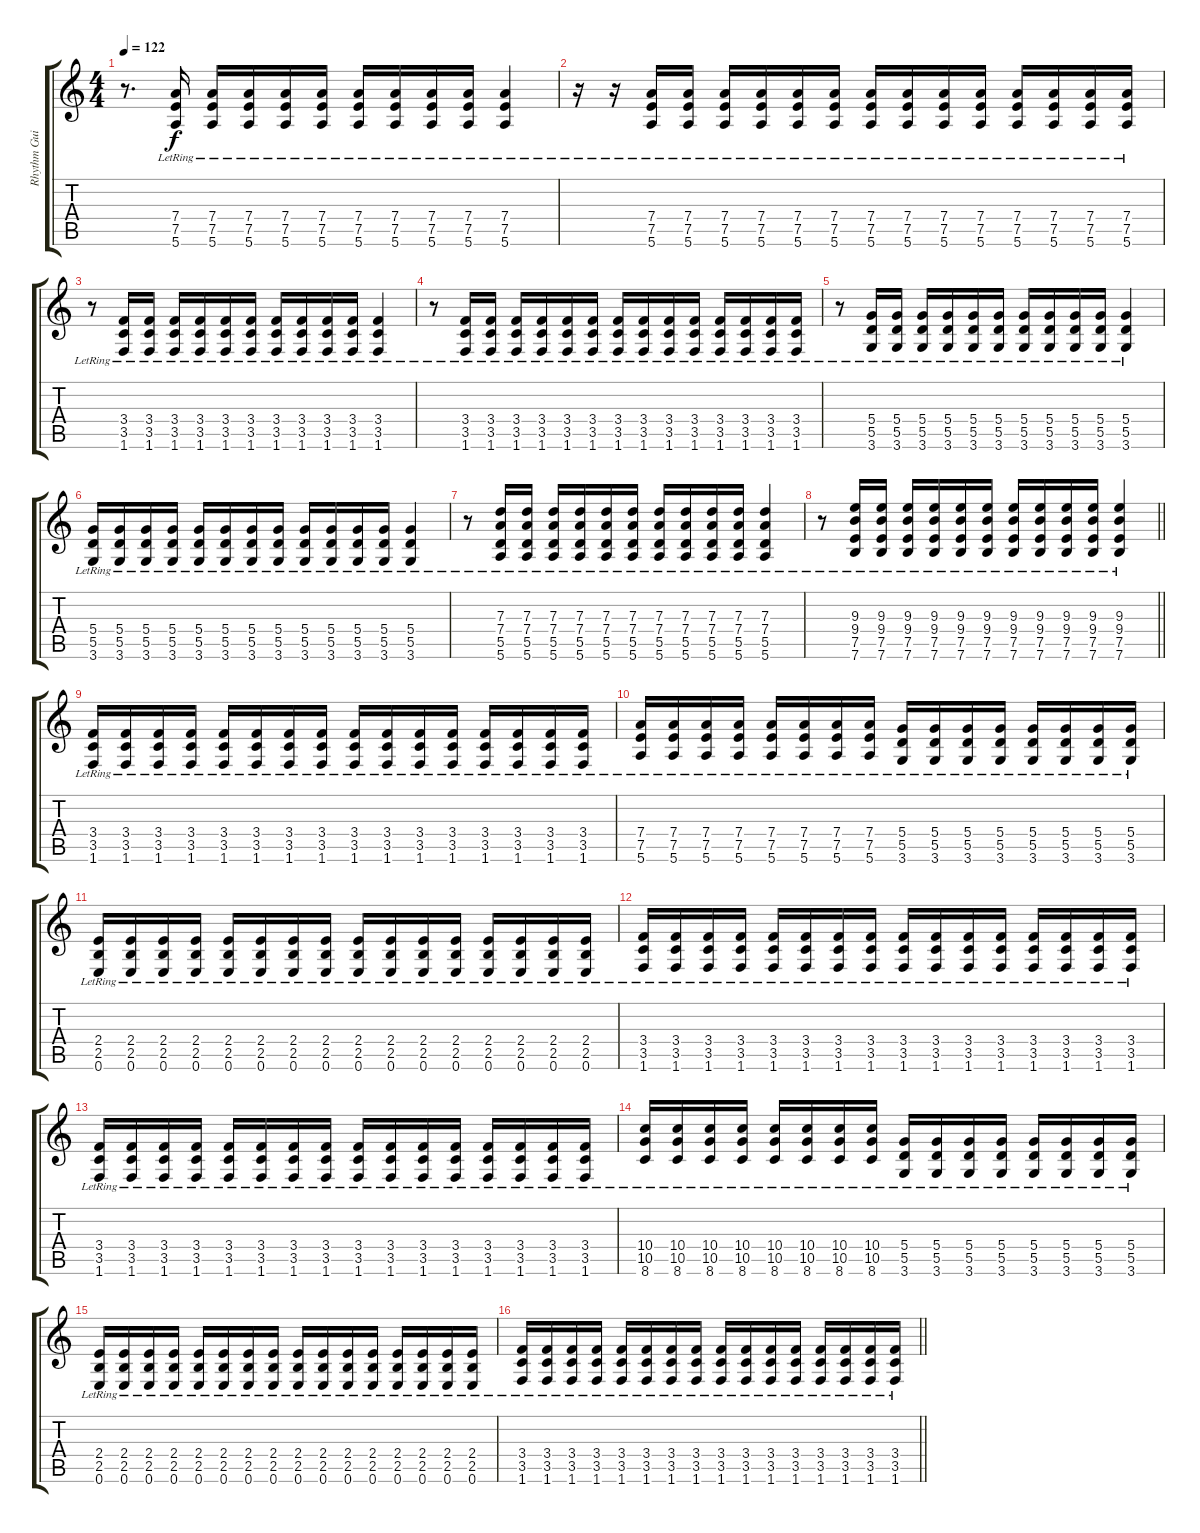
\track ("Rhythm Guitar" "Rhythm Gui") {instrument overdrivenguitar}
\staff {score tabs}
\tuning (E4 B3 G3 D3 A2 E2) {hide}
\ts (4 4)
\tempo 122
\clef g2
\ks c
r.8{d dy f} (7.4{lr} 7.5{lr} 5.6{lr}).16 (7.4{lr} 7.5{lr} 5.6{lr}).16 (7.4{lr} 7.5{lr} 5.6{lr}).16 (7.4{lr} 7.5{lr} 5.6{lr}).16 (7.4{lr} 7.5{lr} 5.6{lr}).16 (7.4{lr} 7.5{lr} 5.6{lr}).16 (7.4{lr} 7.5{lr} 5.6{lr}).16 (7.4{lr} 7.5{lr} 5.6{lr}).16 (7.4{lr} 7.5{lr} 5.6{lr}).16 (7.4{lr} 7.5{lr} 5.6{lr}).4 |
r.16 r.16 (7.4{lr} 7.5{lr} 5.6{lr}).16 (7.4{lr} 7.5{lr} 5.6{lr}).16 (7.4{lr} 7.5{lr} 5.6{lr}).16 (7.4{lr} 7.5{lr} 5.6{lr}).16 (7.4{lr} 7.5{lr} 5.6{lr}).16 (7.4{lr} 7.5{lr} 5.6{lr}).16 (7.4{lr} 7.5{lr} 5.6{lr}).16 (7.4{lr} 7.5{lr} 5.6{lr}).16 (7.4{lr} 7.5{lr} 5.6{lr}).16 (7.4{lr} 7.5{lr} 5.6{lr}).16 (7.4{lr} 7.5{lr} 5.6{lr}).16 (7.4{lr} 7.5{lr} 5.6{lr}).16 (7.4{lr} 7.5{lr} 5.6{lr}).16 (7.4{lr} 7.5{lr} 5.6{lr}).16 |
r.8 (3.4{lr} 3.5{lr} 1.6{lr}).16 (3.4{lr} 3.5{lr} 1.6{lr}).16 (3.4{lr} 3.5{lr} 1.6{lr}).16 (3.4{lr} 3.5{lr} 1.6{lr}).16 (3.4{lr} 3.5{lr} 1.6{lr}).16 (3.4{lr} 3.5{lr} 1.6{lr}).16 (3.4{lr} 3.5{lr} 1.6{lr}).16 (3.4{lr} 3.5{lr} 1.6{lr}).16 (3.4{lr} 3.5{lr} 1.6{lr}).16 (3.4{lr} 3.5{lr} 1.6{lr}).16 (3.4{lr} 3.5{lr} 1.6{lr}).4 |
r.8 (3.4{lr} 3.5{lr} 1.6{lr}).16 (3.4{lr} 3.5{lr} 1.6{lr}).16 (3.4{lr} 3.5{lr} 1.6{lr}).16 (3.4{lr} 3.5{lr} 1.6{lr}).16 (3.4{lr} 3.5{lr} 1.6{lr}).16 (3.4{lr} 3.5{lr} 1.6{lr}).16 (3.4{lr} 3.5{lr} 1.6{lr}).16 (3.4{lr} 3.5{lr} 1.6{lr}).16 (3.4{lr} 3.5{lr} 1.6{lr}).16 (3.4{lr} 3.5{lr} 1.6{lr}).16 (3.4{lr} 3.5{lr} 1.6{lr}).16 (3.4{lr} 3.5{lr} 1.6{lr}).16 (3.4{lr} 3.5{lr} 1.6{lr}).16 (3.4{lr} 3.5{lr} 1.6{lr}).16 |
r.8 (5.4{lr} 5.5{lr} 3.6{lr}).16 (5.4{lr} 5.5{lr} 3.6{lr}).16 (5.4{lr} 5.5{lr} 3.6{lr}).16 (5.4{lr} 5.5{lr} 3.6{lr}).16 (5.4{lr} 5.5{lr} 3.6{lr}).16 (5.4{lr} 5.5{lr} 3.6{lr}).16 (5.4{lr} 5.5{lr} 3.6{lr}).16 (5.4{lr} 5.5{lr} 3.6{lr}).16 (5.4{lr} 5.5{lr} 3.6{lr}).16 (5.4{lr} 5.5{lr} 3.6{lr}).16 (5.4{lr} 5.5{lr} 3.6{lr}).4 |
(5.4{lr} 5.5{lr} 3.6{lr}).16 (5.4{lr} 5.5{lr} 3.6{lr}).16 (5.4{lr} 5.5{lr} 3.6{lr}).16 (5.4{lr} 5.5{lr} 3.6{lr}).16 (5.4{lr} 5.5{lr} 3.6{lr}).16 (5.4{lr} 5.5{lr} 3.6{lr}).16 (5.4{lr} 5.5{lr} 3.6{lr}).16 (5.4{lr} 5.5{lr} 3.6{lr}).16 (5.4{lr} 5.5{lr} 3.6{lr}).16 (5.4{lr} 5.5{lr} 3.6{lr}).16 (5.4{lr} 5.5{lr} 3.6{lr}).16 (5.4{lr} 5.5{lr} 3.6{lr}).16 (5.4{lr} 5.5{lr} 3.6{lr}).4 |
r.8 (7.3{lr} 7.4{lr} 5.5{lr} 5.6{lr}).16 (7.3{lr} 7.4{lr} 5.5{lr} 5.6{lr}).16 (7.3{lr} 7.4{lr} 5.5{lr} 5.6{lr}).16 (7.3{lr} 7.4{lr} 5.5{lr} 5.6{lr}).16 (7.3{lr} 7.4{lr} 5.5{lr} 5.6{lr}).16 (7.3{lr} 7.4{lr} 5.5{lr} 5.6{lr}).16 (7.3{lr} 7.4{lr} 5.5{lr} 5.6{lr}).16 (7.3{lr} 7.4{lr} 5.5{lr} 5.6{lr}).16 (7.3{lr} 7.4{lr} 5.5{lr} 5.6{lr}).16 (7.3{lr} 7.4{lr} 5.5{lr} 5.6{lr}).16 (7.3{lr} 7.4{lr} 5.5{lr} 5.6{lr}).4 |
\barLineRight lightlight
r.8 (9.3{lr} 9.4{lr} 7.5{lr} 7.6{lr}).16 (9.3{lr} 9.4{lr} 7.5{lr} 7.6{lr}).16 (9.3{lr} 9.4{lr} 7.5{lr} 7.6{lr}).16 (9.3{lr} 9.4{lr} 7.5{lr} 7.6{lr}).16 (9.3{lr} 9.4{lr} 7.5{lr} 7.6{lr}).16 (9.3{lr} 9.4{lr} 7.5{lr} 7.6{lr}).16 (9.3{lr} 9.4{lr} 7.5{lr} 7.6{lr}).16 (9.3{lr} 9.4{lr} 7.5{lr} 7.6{lr}).16 (9.3{lr} 9.4{lr} 7.5{lr} 7.6{lr}).16 (9.3{lr} 9.4{lr} 7.5{lr} 7.6{lr}).16 (9.3{lr} 9.4{lr} 7.5{lr} 7.6{lr}).4 |
(3.4{lr} 3.5{lr} 1.6{lr}).16 (3.4{lr} 3.5{lr} 1.6{lr}).16 (3.4{lr} 3.5{lr} 1.6{lr}).16 (3.4{lr} 3.5{lr} 1.6{lr}).16 (3.4{lr} 3.5{lr} 1.6{lr}).16 (3.4{lr} 3.5{lr} 1.6{lr}).16 (3.4{lr} 3.5{lr} 1.6{lr}).16 (3.4{lr} 3.5{lr} 1.6{lr}).16 (3.4{lr} 3.5{lr} 1.6{lr}).16 (3.4{lr} 3.5{lr} 1.6{lr}).16 (3.4{lr} 3.5{lr} 1.6{lr}).16 (3.4{lr} 3.5{lr} 1.6{lr}).16 (3.4{lr} 3.5{lr} 1.6{lr}).16 (3.4{lr} 3.5{lr} 1.6{lr}).16 (3.4{lr} 3.5{lr} 1.6{lr}).16 (3.4{lr} 3.5{lr} 1.6{lr}).16 |
(7.4{lr} 7.5{lr} 5.6{lr}).16 (7.4{lr} 7.5{lr} 5.6{lr}).16 (7.4{lr} 7.5{lr} 5.6{lr}).16 (7.4{lr} 7.5{lr} 5.6{lr}).16 (7.4{lr} 7.5{lr} 5.6{lr}).16 (7.4{lr} 7.5{lr} 5.6{lr}).16 (7.4{lr} 7.5{lr} 5.6{lr}).16 (7.4{lr} 7.5{lr} 5.6{lr}).16 (5.4{lr} 5.5{lr} 3.6{lr}).16 (5.4{lr} 5.5{lr} 3.6{lr}).16 (5.4{lr} 5.5{lr} 3.6{lr}).16 (5.4{lr} 5.5{lr} 3.6{lr}).16 (5.4{lr} 5.5{lr} 3.6{lr}).16 (5.4{lr} 5.5{lr} 3.6{lr}).16 (5.4{lr} 5.5{lr} 3.6{lr}).16 (5.4{lr} 5.5{lr} 3.6{lr}).16 |
(2.4{lr} 2.5{lr} 0.6{lr}).16 (2.4{lr} 2.5{lr} 0.6{lr}).16 (2.4{lr} 2.5{lr} 0.6{lr}).16 (2.4{lr} 2.5{lr} 0.6{lr}).16 (2.4{lr} 2.5{lr} 0.6{lr}).16 (2.4{lr} 2.5{lr} 0.6{lr}).16 (2.4{lr} 2.5{lr} 0.6{lr}).16 (2.4{lr} 2.5{lr} 0.6{lr}).16 (2.4{lr} 2.5{lr} 0.6{lr}).16 (2.4{lr} 2.5{lr} 0.6{lr}).16 (2.4{lr} 2.5{lr} 0.6{lr}).16 (2.4{lr} 2.5{lr} 0.6{lr}).16 (2.4{lr} 2.5{lr} 0.6{lr}).16 (2.4{lr} 2.5{lr} 0.6{lr}).16 (2.4{lr} 2.5{lr} 0.6{lr}).16 (2.4{lr} 2.5{lr} 0.6{lr}).16 |
(3.4{lr} 3.5{lr} 1.6{lr}).16 (3.4{lr} 3.5{lr} 1.6{lr}).16 (3.4{lr} 3.5{lr} 1.6{lr}).16 (3.4{lr} 3.5{lr} 1.6{lr}).16 (3.4{lr} 3.5{lr} 1.6{lr}).16 (3.4{lr} 3.5{lr} 1.6{lr}).16 (3.4{lr} 3.5{lr} 1.6{lr}).16 (3.4{lr} 3.5{lr} 1.6{lr}).16 (3.4{lr} 3.5{lr} 1.6{lr}).16 (3.4{lr} 3.5{lr} 1.6{lr}).16 (3.4{lr} 3.5{lr} 1.6{lr}).16 (3.4{lr} 3.5{lr} 1.6{lr}).16 (3.4{lr} 3.5{lr} 1.6{lr}).16 (3.4{lr} 3.5{lr} 1.6{lr}).16 (3.4{lr} 3.5{lr} 1.6{lr}).16 (3.4{lr} 3.5{lr} 1.6{lr}).16 |
(3.4{lr} 3.5{lr} 1.6{lr}).16 (3.4{lr} 3.5{lr} 1.6{lr}).16 (3.4{lr} 3.5{lr} 1.6{lr}).16 (3.4{lr} 3.5{lr} 1.6{lr}).16 (3.4{lr} 3.5{lr} 1.6{lr}).16 (3.4{lr} 3.5{lr} 1.6{lr}).16 (3.4{lr} 3.5{lr} 1.6{lr}).16 (3.4{lr} 3.5{lr} 1.6{lr}).16 (3.4{lr} 3.5{lr} 1.6{lr}).16 (3.4{lr} 3.5{lr} 1.6{lr}).16 (3.4{lr} 3.5{lr} 1.6{lr}).16 (3.4{lr} 3.5{lr} 1.6{lr}).16 (3.4{lr} 3.5{lr} 1.6{lr}).16 (3.4{lr} 3.5{lr} 1.6{lr}).16 (3.4{lr} 3.5{lr} 1.6{lr}).16 (3.4{lr} 3.5{lr} 1.6{lr}).16 |
(10.4{lr} 10.5{lr} 8.6{lr}).16 (10.4{lr} 10.5{lr} 8.6{lr}).16 (10.4{lr} 10.5{lr} 8.6{lr}).16 (10.4{lr} 10.5{lr} 8.6{lr}).16 (10.4{lr} 10.5{lr} 8.6{lr}).16 (10.4{lr} 10.5{lr} 8.6{lr}).16 (10.4{lr} 10.5{lr} 8.6{lr}).16 (10.4{lr} 10.5{lr} 8.6{lr}).16 (5.4{lr} 5.5{lr} 3.6{lr}).16 (5.4{lr} 5.5{lr} 3.6{lr}).16 (5.4{lr} 5.5{lr} 3.6{lr}).16 (5.4{lr} 5.5{lr} 3.6{lr}).16 (5.4{lr} 5.5{lr} 3.6{lr}).16 (5.4{lr} 5.5{lr} 3.6{lr}).16 (5.4{lr} 5.5{lr} 3.6{lr}).16 (5.4{lr} 5.5{lr} 3.6{lr}).16 |
(2.4{lr} 2.5{lr} 0.6{lr}).16 (2.4{lr} 2.5{lr} 0.6{lr}).16 (2.4{lr} 2.5{lr} 0.6{lr}).16 (2.4{lr} 2.5{lr} 0.6{lr}).16 (2.4{lr} 2.5{lr} 0.6{lr}).16 (2.4{lr} 2.5{lr} 0.6{lr}).16 (2.4{lr} 2.5{lr} 0.6{lr}).16 (2.4{lr} 2.5{lr} 0.6{lr}).16 (2.4{lr} 2.5{lr} 0.6{lr}).16 (2.4{lr} 2.5{lr} 0.6{lr}).16 (2.4{lr} 2.5{lr} 0.6{lr}).16 (2.4{lr} 2.5{lr} 0.6{lr}).16 (2.4{lr} 2.5{lr} 0.6{lr}).16 (2.4{lr} 2.5{lr} 0.6{lr}).16 (2.4{lr} 2.5{lr} 0.6{lr}).16 (2.4{lr} 2.5{lr} 0.6{lr}).16 |
\barLineRight lightlight
(3.4{lr} 3.5{lr} 1.6{lr}).16 (3.4{lr} 3.5{lr} 1.6{lr}).16 (3.4{lr} 3.5{lr} 1.6{lr}).16 (3.4{lr} 3.5{lr} 1.6{lr}).16 (3.4{lr} 3.5{lr} 1.6{lr}).16 (3.4{lr} 3.5{lr} 1.6{lr}).16 (3.4{lr} 3.5{lr} 1.6{lr}).16 (3.4{lr} 3.5{lr} 1.6{lr}).16 (3.4{lr} 3.5{lr} 1.6{lr}).16 (3.4{lr} 3.5{lr} 1.6{lr}).16 (3.4{lr} 3.5{lr} 1.6{lr}).16 (3.4{lr} 3.5{lr} 1.6{lr}).16 (3.4{lr} 3.5{lr} 1.6{lr}).16 (3.4{lr} 3.5{lr} 1.6{lr}).16 (3.4{lr} 3.5{lr} 1.6{lr}).16 (3.4{lr} 3.5{lr} 1.6{lr}).16
